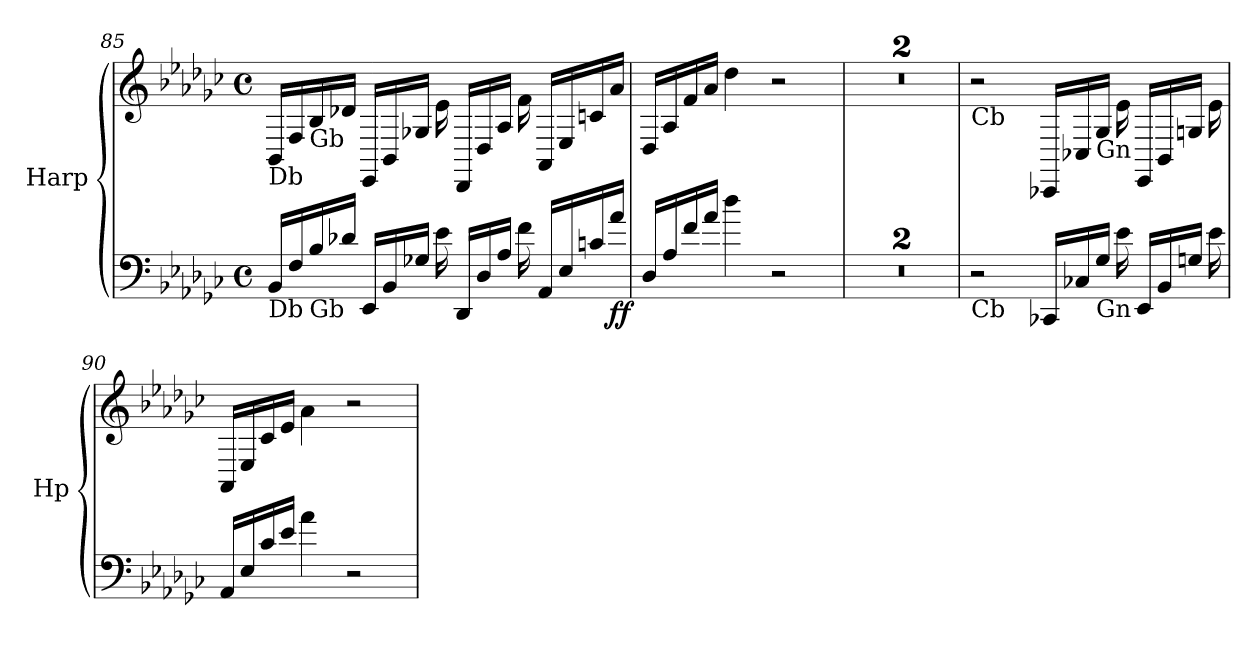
**kern	**kern	**dynam
*part1	*part1	*part1
*staff2	*staff1	*staff1/2
*I"Harp	*	*
*I'Hp	*	*
*clefF4	*clefG2	*
*k[b-e-a-d-g-c-]	*k[b-e-a-d-g-c-]	*
*G-:	*G-:	*
*M4/4	*M4/4	*
*met(c)	*met(c)	*
=85	=85	=85
!	!LO:TX:b:t=Db	!
!LO:TX:b:t=Db	!	!
16BB-/LL	16BB-/LL	.
16F/	16F/	.
!	!LO:TX:b:t=Gb	!
!LO:TX:b:t=Gb	!	!
16B-\	16B-\	.
16d-X\JJ	16d-X\JJ	.
16EE-/LL	16EE-/LL	.
16BB-/	16BB-/	.
16G-X/JJ	16G-X/JJ	.
16e-\	16e-\	.
16DD-/LL	16DD-/LL	.
16D-/	16D-/	.
16A-/JJ	16A-/JJ	.
16f\	16f\	.
16AA-/LL	16AA-/LL	.
16E-/	16E-/	.
16cn\	16cn\	.
!	!	!LO:DY:b=2
!	!	!LO:DY:n=1:b
16a-\JJ	16a-\JJ	f f
=86	=86	=86
16D-/LL	16D-/LL	.
16A-/	16A-/	.
16f\	16f\	.
16a-\JJ	16a-\JJ	.
4dd-\	4dd-\	.
2r	2r	.
=87	=87	=87
1r	1r	.
=88	=88	=88
1r	1r	.
=89	=89	=89
!	!LO:TX:b:t=Cb	!
!LO:TX:b:t=Cb	!	!
!	!	!LO:DY:a=2
!	!	!LO:DY:n=1:a
2r	2r	mp mp
16CC-X/LL	16CC-X/LL	.
16C-X/	16C-X/	.
!	!LO:TX:b:t=Gn	!
!LO:TX:b:t=Gn	!	!
16G-/JJ	16G-/JJ	.
16e-\	16e-\	.
16EE-/LL	16EE-/LL	.
16BB-/	16BB-/	.
16Gn/JJ	16Gn/JJ	.
16e-\	16e-\	.
!!LO:LB:g=z
=90	=90	=90
16AA-/LL	16AA-/LL	.
16E-/	16E-/	.
16c-\	16c-\	.
16e-\JJ	16e-\JJ	.
4a-\	4a-\	.
2r	2r	.
=	=	=
*-	*-	*-
